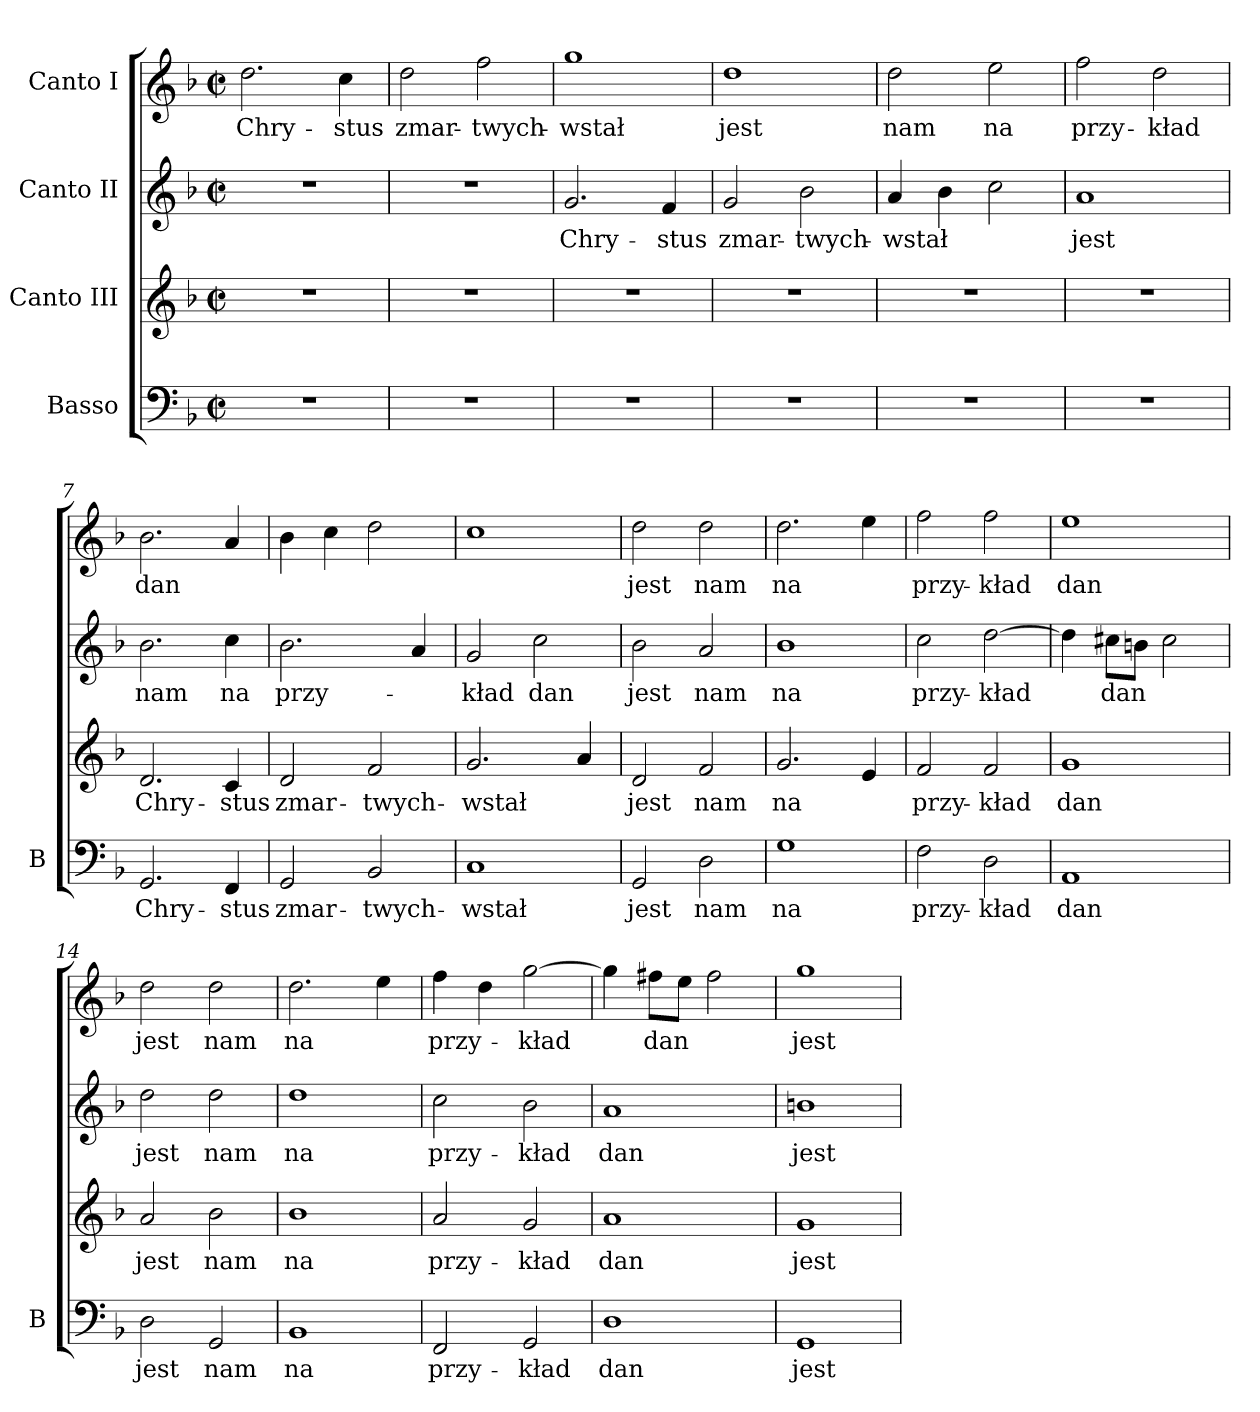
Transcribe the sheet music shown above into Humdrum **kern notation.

**kern	**text	**kern	**text	**kern	**text	**kern	**text
*part4	*part4	*part3	*part3	*part2	*part2	*part1	*part1
*staff4	*staff4	*staff3	*staff3	*staff2	*staff2	*staff1	*staff1
*I"Basso	*	*I"Canto III	*	*I"Canto II	*	*I"Canto I	*
*I'B	*	*	*	*	*	*	*
*clefF4	*	*clefG2	*	*clefG2	*	*clefG2	*
*k[b-]	*	*k[b-]	*	*k[b-]	*	*k[b-]	*
*M2/2	*	*M2/2	*	*M2/2	*	*M2/2	*
*met(c|)	*	*met(c|)	*	*met(c|)	*	*met(c|)	*
=1	=1	=1	=1	=1	=1	=1	=1
1r	.	1r	.	1r	.	2.dd\	Chry-
.	.	.	.	.	.	4cc\	-stus
=2	=2	=2	=2	=2	=2	=2	=2
1r	.	1r	.	1r	.	2dd\	zmar-
.	.	.	.	.	.	2ff\	-twych-
=3	=3	=3	=3	=3	=3	=3	=3
1r	.	1r	.	2.g/	Chry-	1gg	-wstał
.	.	.	.	4f/	-stus	.	.
=4	=4	=4	=4	=4	=4	=4	=4
1r	.	1r	.	2g/	zmar-	1dd	jest
.	.	.	.	2b-\	-twych-	.	.
=5	=5	=5	=5	=5	=5	=5	=5
1r	.	1r	.	4a/	-wstał	2dd\	nam
.	.	.	.	4b-\	.	.	.
.	.	.	.	2cc\	.	2ee\	na
=6	=6	=6	=6	=6	=6	=6	=6
1r	.	1r	.	1a	jest	2ff\	przy-
.	.	.	.	.	.	2dd\	-kład
=7	=7	=7	=7	=7	=7	=7	=7
2.GG/	Chry-	2.d/	Chry-	2.b-\	nam	2.b-\	dan
4FF/	-stus	4c/	-stus	4cc\	na	4a/	.
=8	=8	=8	=8	=8	=8	=8	=8
2GG/	zmar-	2d/	zmar-	2.b-\	przy-	4b-\	.
.	.	.	.	.	.	4cc\	.
2BB-/	-twych-	2f/	-twych-	.	.	2dd\	.
.	.	.	.	4a/	.	.	.
=9	=9	=9	=9	=9	=9	=9	=9
1C	-wstał	2.g/	-wstał	2g/	-kład	1cc	.
.	.	.	.	2cc\	dan	.	.
.	.	4a/	.	.	.	.	.
=10	=10	=10	=10	=10	=10	=10	=10
2GG/	jest	2d/	jest	2b-\	jest	2dd\	jest
2D\	nam	2f/	nam	2a/	nam	2dd\	nam
=11	=11	=11	=11	=11	=11	=11	=11
1G	na	2.g/	na	1b-	na	2.dd\	na
.	.	4e/	.	.	.	4ee\	.
=12	=12	=12	=12	=12	=12	=12	=12
2F\	przy-	2f/	przy-	2cc\	przy-	2ff\	przy-
2D\	-kład	2f/	-kład	[2dd\	-kład	2ff\	-kład
=13	=13	=13	=13	=13	=13	=13	=13
1AA	dan	1g	dan	4dd\]	.	1ee	dan
.	.	.	.	8cc#X\L	dan	.	.
.	.	.	.	8bn\J	.	.	.
.	.	.	.	2cc#\	.	.	.
=14	=14	=14	=14	=14	=14	=14	=14
2D\	jest	2a/	jest	2dd\	jest	2dd\	jest
2GG/	nam	2b-\	nam	2dd\	nam	2dd\	nam
=15	=15	=15	=15	=15	=15	=15	=15
1BB-	na	1b-	na	1dd	na	2.dd\	na
.	.	.	.	.	.	4ee\	.
=16	=16	=16	=16	=16	=16	=16	=16
2FF/	przy-	2a/	przy-	2cc\	przy-	4ff\	przy-
.	.	.	.	.	.	4dd\	.
2GG/	-kład	2g/	-kład	2b-\	-kład	[2gg\	-kład
=17	=17	=17	=17	=17	=17	=17	=17
1D	dan	1a	dan	1a	dan	4gg\]	.
.	.	.	.	.	.	8ff#X\L	dan
.	.	.	.	.	.	8ee\J	.
.	.	.	.	.	.	2ff#\	.
=18	=18	=18	=18	=18	=18	=18	=18
1GG	jest	1g	jest	1bn	jest	1gg	jest
=	=	=	=	=	=	=	=
*-	*-	*-	*-	*-	*-	*-	*-
